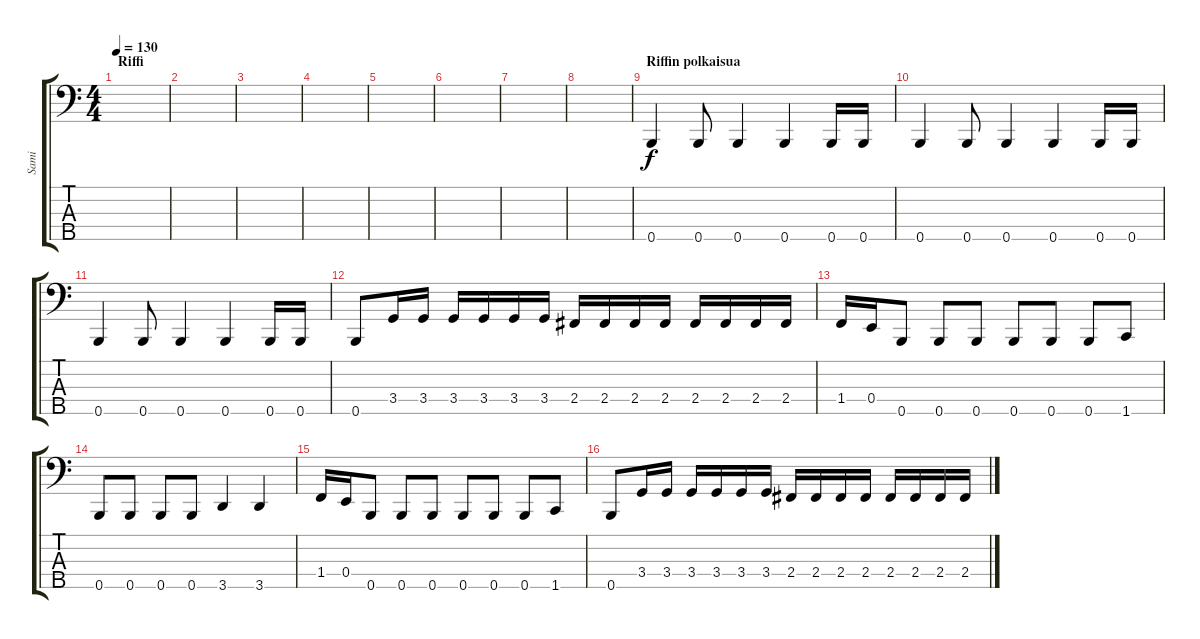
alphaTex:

\track ("Sami" "Sami") {instrument electricbassfinger}
\staff {score tabs}
\tuning (G2 D2 A1 E1 B0) {hide}
\ts (4 4)
\section ("" "Riffi")
\tempo 130
\clef f4
\ks c
|
|
|
|
|
|
|
|
\section ("" "Riffin polkaisua")
0.5.4 0.5.8 0.5.4 0.5.4 0.5.16 0.5.16 |
0.5.4 0.5.8 0.5.4 0.5.4 0.5.16 0.5.16 |
0.5.4 0.5.8 0.5.4 0.5.4 0.5.16 0.5.16 |
0.5.8 3.4.16 3.4.16 3.4.16 3.4.16 3.4.16 3.4.16 2.4.16 2.4.16 2.4.16 2.4.16 2.4.16 2.4.16 2.4.16 2.4.16 |
1.4.16 0.4.16 0.5.8 0.5.8 0.5.8 0.5.8 0.5.8 0.5.8 1.5.8 |
0.5.8 0.5.8 0.5.8 0.5.8 3.5.4 3.5.4 |
1.4.16 0.4.16 0.5.8 0.5.8 0.5.8 0.5.8 0.5.8 0.5.8 1.5.8 |
0.5.8 3.4.16 3.4.16 3.4.16 3.4.16 3.4.16 3.4.16 2.4.16 2.4.16 2.4.16 2.4.16 2.4.16 2.4.16 2.4.16 2.4.16
